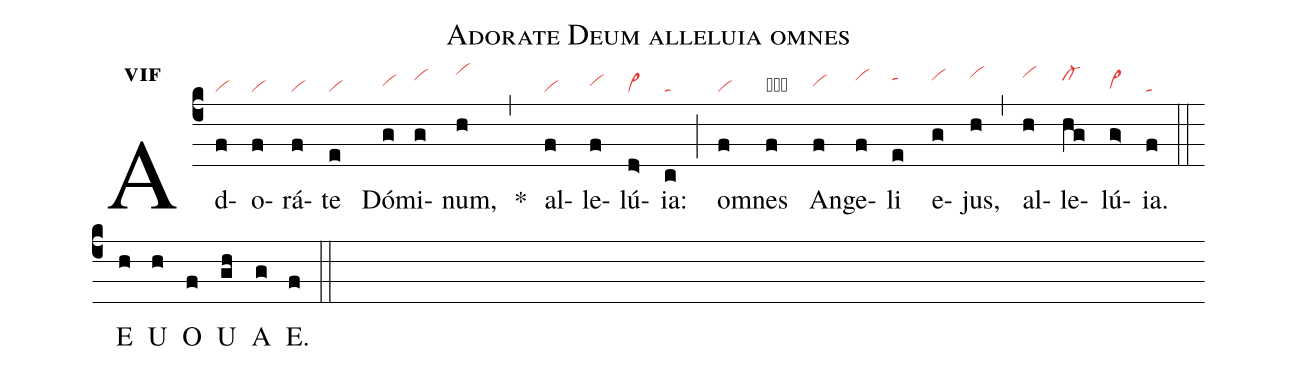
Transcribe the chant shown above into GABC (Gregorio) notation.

name:Adorate Deum alleluia omnes;
office-part:an;
mode:6f;
nabc-lines:1;
%%
initial-style: 1;
name: Adorate Dominum alleluia omnes;
mode: 6;
office-part: Antiphona;
annotation: Ant.;
annotation: vi f;
nabc-lines: 1;
%%
(c4) Ad(f|vi)o(f|vi)rá(f|vi)te(e|vi) Dó(g|vihh)mi(g|vihj)num,(h|vihl) <sp>*</sp>(,) al(f|vi)le(f|vihh)lú(d>|vi>){ia}:(c|ta) (;) om(f|vi)nes(f|hg) An(f|vihh)ge(f|vihj)li(e|tahj) e(g|vihj)jus,(h|vihk) (,) al(h|vihk)le(hg|cl-hj)lú(g>|vi>hg){ia}.(f|ta) (::)
<eu> E(h) U(h) O(f) U(gh) A(g) E.(f) </eu> (::)
